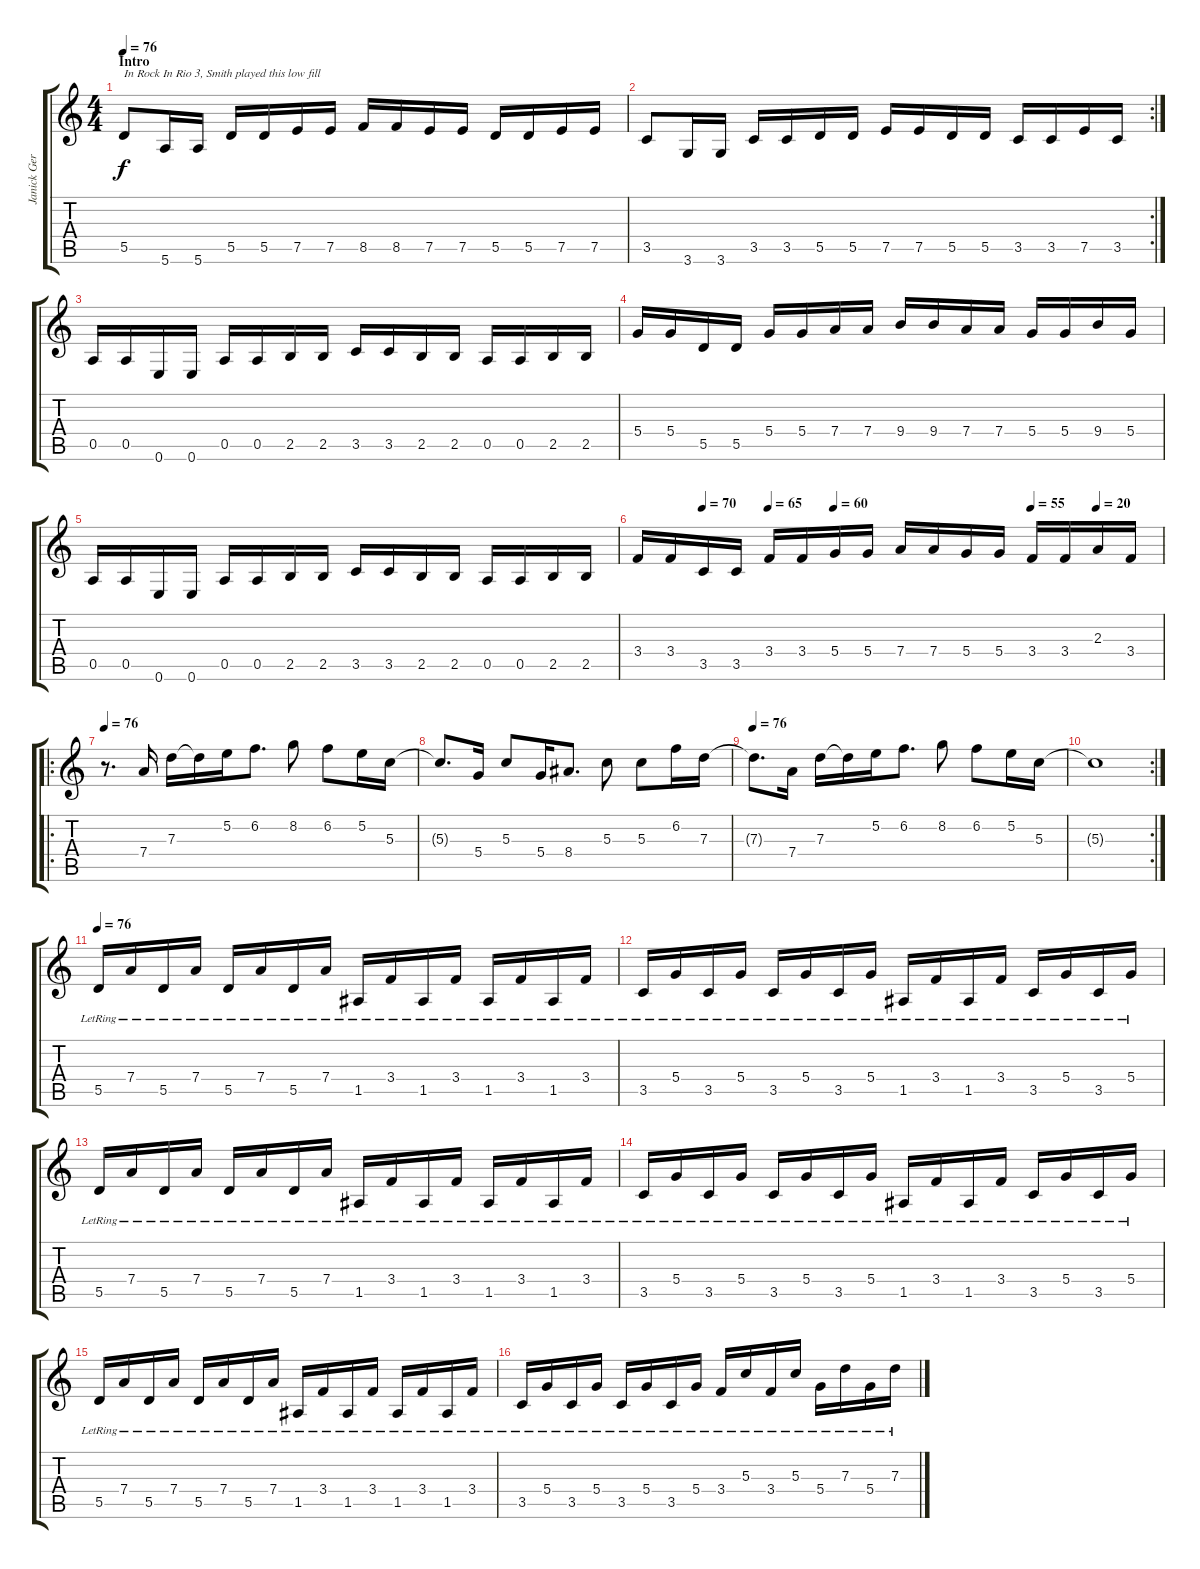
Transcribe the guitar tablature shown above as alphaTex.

\track ("Janick Gers" "Janick Ger") {instrument overdrivenguitar}
\staff {score tabs}
\tuning (E4 B3 G3 D3 A2 E2) {hide}
\ts (4 4)
\section ("" "Intro")
\tempo 76
\clef g2
\ks c
5.5.8{txt "In Rock In Rio 3, Smith played this low fill" dy f instrument overdrivenguitar} 5.6.16 5.6.16 5.5.16 5.5.16 7.5.16 7.5.16 8.5.16 8.5.16 7.5.16 7.5.16 5.5.16 5.5.16 7.5.16 7.5.16 |
\rc 2
3.5.8 3.6.16 3.6.16 3.5.16 3.5.16 5.5.16 5.5.16 7.5.16 7.5.16 5.5.16 5.5.16 3.5.16 3.5.16 7.5.16 3.5.16 |
0.5.16 0.5.16 0.6.16 0.6.16 0.5.16 0.5.16 2.5.16 2.5.16 3.5.16 3.5.16 2.5.16 2.5.16 0.5.16 0.5.16 2.5.16 2.5.16 |
5.4.16 5.4.16 5.5.16 5.5.16 5.4.16 5.4.16 7.4.16 7.4.16 9.4.16 9.4.16 7.4.16 7.4.16 5.4.16 5.4.16 9.4.16 5.4.16 |
0.5.16 0.5.16 0.6.16 0.6.16 0.5.16 0.5.16 2.5.16 2.5.16 3.5.16 3.5.16 2.5.16 2.5.16 0.5.16 0.5.16 2.5.16 2.5.16 |
\tempo (70 0.125)
\tempo (65 0.25)
\tempo (60 0.375)
\tempo (55 0.75)
\tempo (20 0.875)
3.4.16 3.4.16 3.5.16 3.5.16 3.4.16 3.4.16 5.4.16 5.4.16 7.4.16 7.4.16 5.4.16 5.4.16 3.4.16 3.4.16 2.3.16 3.4.16 |
\ro
\tempo 76
r.8{d volume 13 instrument electricguitarjazz} 7.4.16 7.3.16 7.3{t}.16 5.2.16 6.2.8{d} 8.2.8 6.2.8 5.2.16 5.3.16 |
5.3{t}.8{d} 5.4.16 5.3.8 5.4.16 8.4.8{d} 5.3.8 5.3.8 6.2.16 7.3.16 |
\tempo 76
7.3{t}.8{d volume 13 instrument electricguitarjazz} 7.4.16 7.3.16 7.3{t}.16 5.2.16 6.2.8{d} 8.2.8 6.2.8 5.2.16 5.3.16 |
\rc 2
5.3{t}.1 |
\tempo 76
5.5{lr}.16 7.4{lr}.16 5.5{lr}.16 7.4{lr}.16 5.5{lr}.16 7.4{lr}.16 5.5{lr}.16 7.4{lr}.16 1.5{lr}.16 3.4{lr}.16 1.5{lr}.16 3.4{lr}.16 1.5{lr}.16 3.4{lr}.16 1.5{lr}.16 3.4{lr}.16 |
3.5{lr}.16 5.4{lr}.16 3.5{lr}.16 5.4{lr}.16 3.5{lr}.16 5.4{lr}.16 3.5{lr}.16 5.4{lr}.16 1.5{lr}.16 3.4{lr}.16 1.5{lr}.16 3.4{lr}.16 3.5{lr}.16 5.4{lr}.16 3.5{lr}.16 5.4{lr}.16 |
5.5{lr}.16 7.4{lr}.16 5.5{lr}.16 7.4{lr}.16 5.5{lr}.16 7.4{lr}.16 5.5{lr}.16 7.4{lr}.16 1.5{lr}.16 3.4{lr}.16 1.5{lr}.16 3.4{lr}.16 1.5{lr}.16 3.4{lr}.16 1.5{lr}.16 3.4{lr}.16 |
3.5{lr}.16 5.4{lr}.16 3.5{lr}.16 5.4{lr}.16 3.5{lr}.16 5.4{lr}.16 3.5{lr}.16 5.4{lr}.16 1.5{lr}.16 3.4{lr}.16 1.5{lr}.16 3.4{lr}.16 3.5{lr}.16 5.4{lr}.16 3.5{lr}.16 5.4{lr}.16 |
5.5{lr}.16 7.4{lr}.16 5.5{lr}.16 7.4{lr}.16 5.5{lr}.16 7.4{lr}.16 5.5{lr}.16 7.4{lr}.16 1.5{lr}.16 3.4{lr}.16 1.5{lr}.16 3.4{lr}.16 1.5{lr}.16 3.4{lr}.16 1.5{lr}.16 3.4{lr}.16 |
3.5{lr}.16 5.4{lr}.16 3.5{lr}.16 5.4{lr}.16 3.5{lr}.16 5.4{lr}.16 3.5{lr}.16 5.4{lr}.16 3.4{lr}.16 5.3{lr}.16 3.4{lr}.16 5.3{lr}.16 5.4{lr}.16 7.3{lr}.16 5.4{lr}.16 7.3{lr}.16
